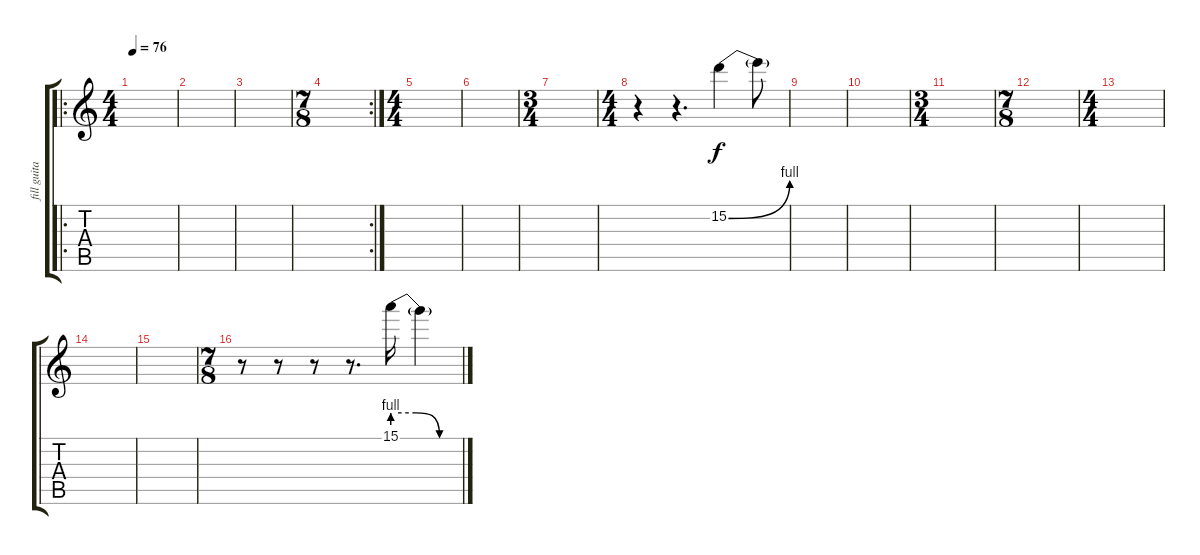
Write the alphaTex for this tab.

\track ("fill guitar" "fill guita") {instrument overdrivenguitar}
\staff {score tabs}
\tuning (E4 B3 G3 D3 A2 E2) {hide}
\ro
\ts (4 4)
\tempo 76
\clef g2
\ks c
|
|
|
\rc 2
\ts (7 8)
|
\ts (4 4)
|
|
\ts (3 4)
|
\ts (4 4)
r.4 r.4{d} 15.2{be (bend 0 0 60 4)}.4 15.2{t}.8 |
|
|
\ts (3 4)
|
\ts (7 8)
|
\ts (4 4)
|
|
|
\ts (7 8)
r.8 r.8 r.8 r.8{d} 15.1{be (custom 0 4 20 4 40 0 60 0)}.16 15.1{t}.4
